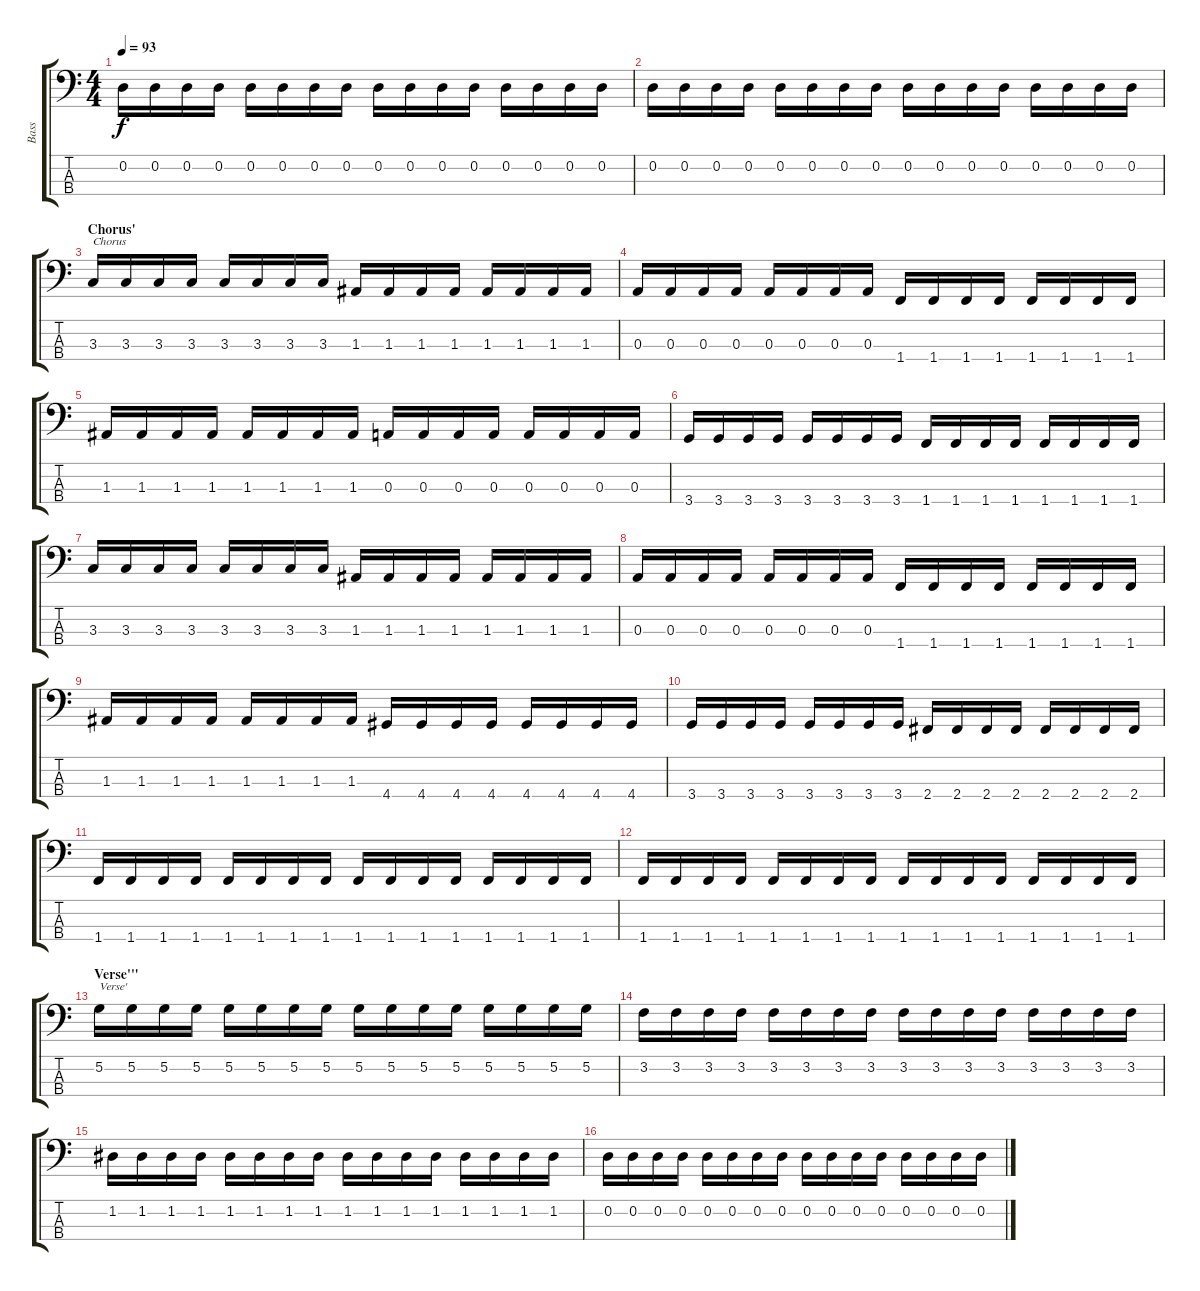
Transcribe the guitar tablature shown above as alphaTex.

\track ("Bass" "Bass") {instrument electricbassfinger}
\staff {score tabs}
\tuning (G2 D2 A1 E1) {hide}
\ts (4 4)
\tempo 93
\clef f4
\ks c
0.2.16{dy f} 0.2.16 0.2.16 0.2.16 0.2.16 0.2.16 0.2.16 0.2.16 0.2.16 0.2.16 0.2.16 0.2.16 0.2.16 0.2.16 0.2.16 0.2.16 |
0.2.16 0.2.16 0.2.16 0.2.16 0.2.16 0.2.16 0.2.16 0.2.16 0.2.16 0.2.16 0.2.16 0.2.16 0.2.16 0.2.16 0.2.16 0.2.16 |
\section ("" "Chorus'")
3.3.16{txt "Chorus"} 3.3.16 3.3.16 3.3.16 3.3.16 3.3.16 3.3.16 3.3.16 1.3.16 1.3.16 1.3.16 1.3.16 1.3.16 1.3.16 1.3.16 1.3.16 |
0.3.16 0.3.16 0.3.16 0.3.16 0.3.16 0.3.16 0.3.16 0.3.16 1.4.16 1.4.16 1.4.16 1.4.16 1.4.16 1.4.16 1.4.16 1.4.16 |
1.3.16 1.3.16 1.3.16 1.3.16 1.3.16 1.3.16 1.3.16 1.3.16 0.3.16 0.3.16 0.3.16 0.3.16 0.3.16 0.3.16 0.3.16 0.3.16 |
3.4.16 3.4.16 3.4.16 3.4.16 3.4.16 3.4.16 3.4.16 3.4.16 1.4.16 1.4.16 1.4.16 1.4.16 1.4.16 1.4.16 1.4.16 1.4.16 |
3.3.16 3.3.16 3.3.16 3.3.16 3.3.16 3.3.16 3.3.16 3.3.16 1.3.16 1.3.16 1.3.16 1.3.16 1.3.16 1.3.16 1.3.16 1.3.16 |
0.3.16 0.3.16 0.3.16 0.3.16 0.3.16 0.3.16 0.3.16 0.3.16 1.4.16 1.4.16 1.4.16 1.4.16 1.4.16 1.4.16 1.4.16 1.4.16 |
1.3.16 1.3.16 1.3.16 1.3.16 1.3.16 1.3.16 1.3.16 1.3.16 4.4.16 4.4.16 4.4.16 4.4.16 4.4.16 4.4.16 4.4.16 4.4.16 |
3.4.16 3.4.16 3.4.16 3.4.16 3.4.16 3.4.16 3.4.16 3.4.16 2.4.16 2.4.16 2.4.16 2.4.16 2.4.16 2.4.16 2.4.16 2.4.16 |
1.4.16 1.4.16 1.4.16 1.4.16 1.4.16 1.4.16 1.4.16 1.4.16 1.4.16 1.4.16 1.4.16 1.4.16 1.4.16 1.4.16 1.4.16 1.4.16 |
1.4.16 1.4.16 1.4.16 1.4.16 1.4.16 1.4.16 1.4.16 1.4.16 1.4.16 1.4.16 1.4.16 1.4.16 1.4.16 1.4.16 1.4.16 1.4.16 |
\section ("" "Verse'''")
5.2.16{txt "Verse'" volume 11} 5.2.16 5.2.16 5.2.16 5.2.16 5.2.16 5.2.16 5.2.16 5.2.16 5.2.16 5.2.16 5.2.16 5.2.16 5.2.16 5.2.16 5.2.16 |
3.2.16 3.2.16 3.2.16 3.2.16 3.2.16 3.2.16 3.2.16 3.2.16 3.2.16 3.2.16 3.2.16 3.2.16 3.2.16 3.2.16 3.2.16 3.2.16 |
1.2.16 1.2.16 1.2.16 1.2.16 1.2.16 1.2.16 1.2.16 1.2.16 1.2.16 1.2.16 1.2.16 1.2.16 1.2.16 1.2.16 1.2.16 1.2.16 |
0.2.16 0.2.16 0.2.16 0.2.16 0.2.16 0.2.16 0.2.16 0.2.16 0.2.16 0.2.16 0.2.16 0.2.16 0.2.16 0.2.16 0.2.16 0.2.16
